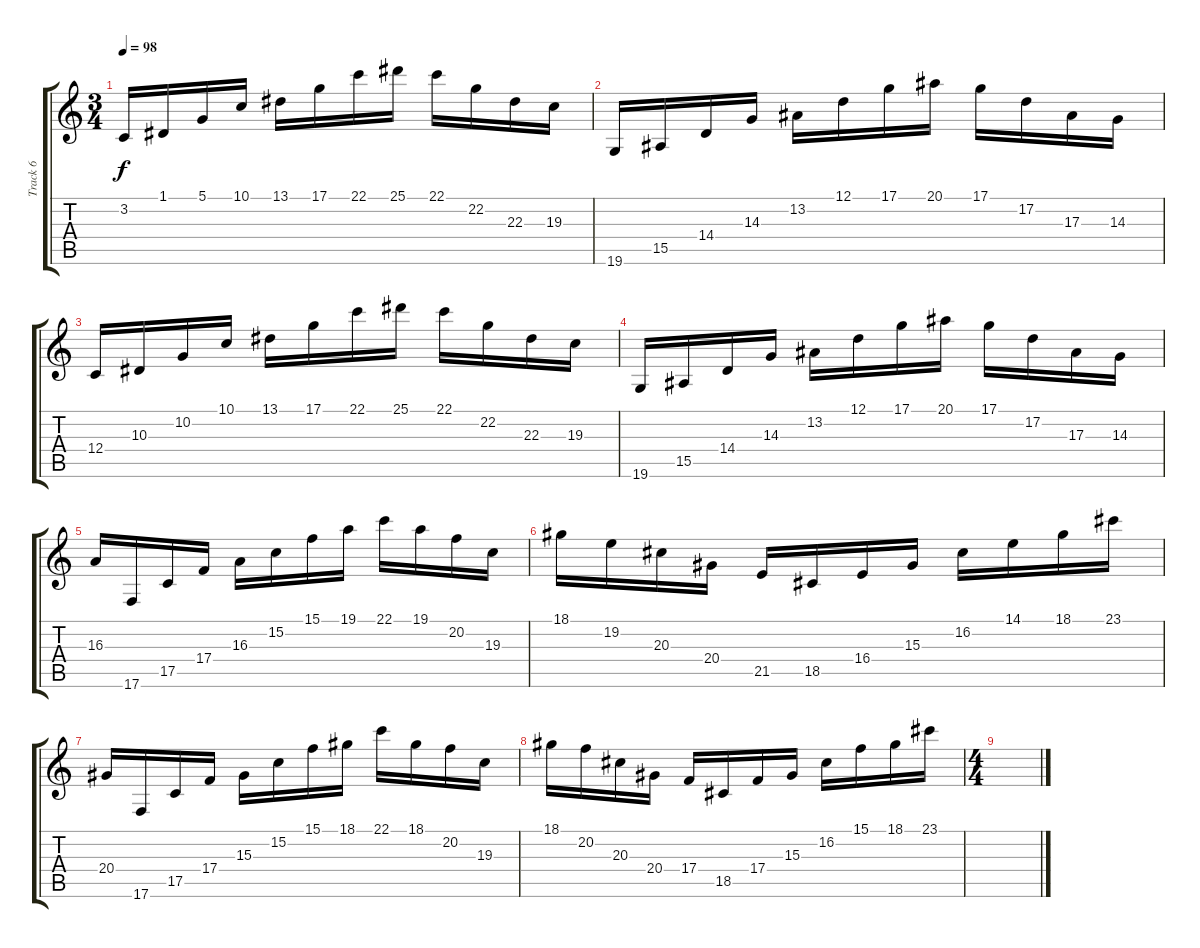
\track ("Track 6" "Track 6") {instrument musicbox}
\staff {score tabs}
\tuning (D4 A3 F3 C3 G2 C2) {hide}
\ts (3 4)
\tempo 98
\clef g2
\ks c
3.2.16{dy f} 1.1.16 5.1.16 10.1.16 13.1.16 17.1.16 22.1.16 25.1.16 22.1.16 22.2.16 22.3.16 19.3.16 |
19.6.16 15.5.16 14.4.16 14.3.16 13.2.16 12.1.16 17.1.16 20.1.16 17.1.16 17.2.16 17.3.16 14.3.16 |
12.4.16 10.3.16 10.2.16 10.1.16 13.1.16 17.1.16 22.1.16 25.1.16 22.1.16 22.2.16 22.3.16 19.3.16 |
19.6.16 15.5.16 14.4.16 14.3.16 13.2.16 12.1.16 17.1.16 20.1.16 17.1.16 17.2.16 17.3.16 14.3.16 |
16.3.16 17.6.16 17.5.16 17.4.16 16.3.16 15.2.16 15.1.16 19.1.16 22.1.16 19.1.16 20.2.16 19.3.16 |
18.1.16 19.2.16 20.3.16 20.4.16 21.5.16 18.5.16 16.4.16 15.3.16 16.2.16 14.1.16 18.1.16 23.1.16 |
20.4.16 17.6.16 17.5.16 17.4.16 15.3.16 15.2.16 15.1.16 18.1.16 22.1.16 18.1.16 20.2.16 19.3.16 |
18.1.16 20.2.16 20.3.16 20.4.16 17.4.16 18.5.16 17.4.16 15.3.16 16.2.16 15.1.16 18.1.16 23.1.16 |
\ts (4 4)
